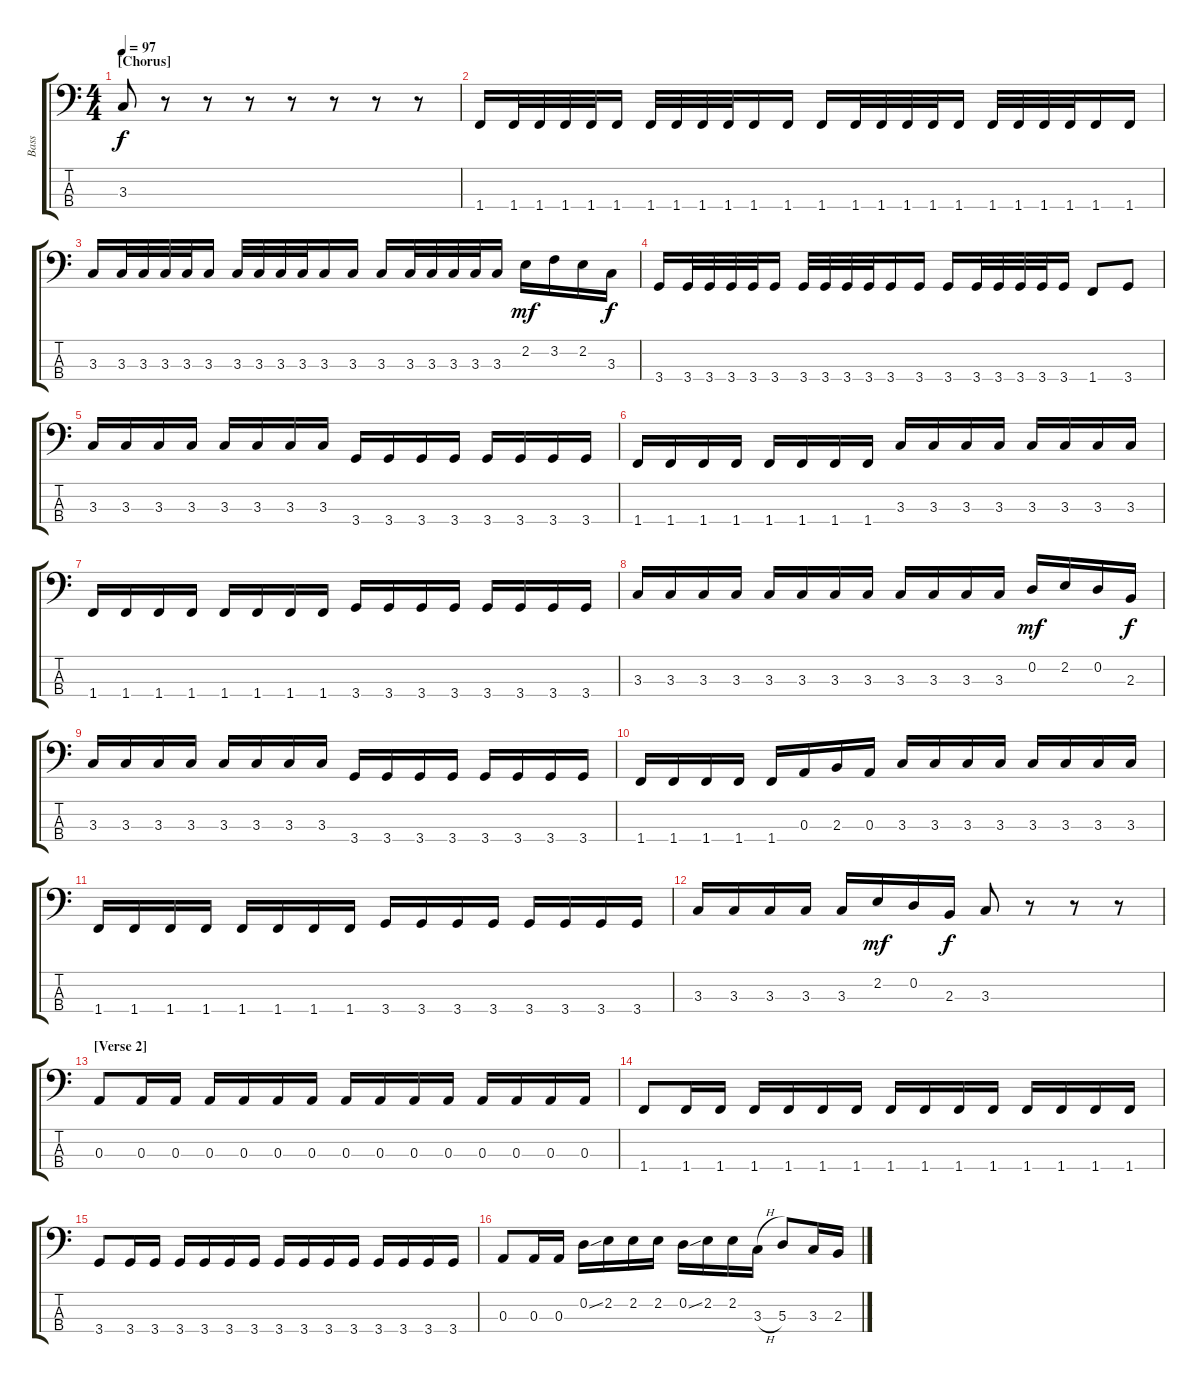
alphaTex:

\track ("Bass" "Bass") {instrument electricbassfinger}
\staff {score tabs}
\tuning (G2 D2 A1 E1) {hide}
\ts (4 4)
\section ("" "[Chorus]")
\tempo 97
\clef f4
\ks c
3.3.8{dy f} r.8 r.8 r.8 r.8 r.8 r.8 r.8 |
1.4.16 1.4.32 1.4.32 1.4.32 1.4.32 1.4.16 1.4.32 1.4.32 1.4.32 1.4.32 1.4.16 1.4.16 1.4.16 1.4.32 1.4.32 1.4.32 1.4.32 1.4.16 1.4.32 1.4.32 1.4.32 1.4.32 1.4.16 1.4.16 |
3.3.16 3.3.32 3.3.32 3.3.32 3.3.32 3.3.16 3.3.32 3.3.32 3.3.32 3.3.32 3.3.16 3.3.16 3.3.16 3.3.32 3.3.32 3.3.32 3.3.32 3.3.16 2.2.16{dy mf} 3.2.16 2.2.16 3.3.16{dy f} |
3.4.16 3.4.32 3.4.32 3.4.32 3.4.32 3.4.16 3.4.32 3.4.32 3.4.32 3.4.32 3.4.16 3.4.16 3.4.16 3.4.32 3.4.32 3.4.32 3.4.32 3.4.16 1.4.8 3.4.8 |
3.3.16 3.3.16 3.3.16 3.3.16 3.3.16 3.3.16 3.3.16 3.3.16 3.4.16 3.4.16 3.4.16 3.4.16 3.4.16 3.4.16 3.4.16 3.4.16 |
1.4.16 1.4.16 1.4.16 1.4.16 1.4.16 1.4.16 1.4.16 1.4.16 3.3.16 3.3.16 3.3.16 3.3.16 3.3.16 3.3.16 3.3.16 3.3.16 |
1.4.16 1.4.16 1.4.16 1.4.16 1.4.16 1.4.16 1.4.16 1.4.16 3.4.16 3.4.16 3.4.16 3.4.16 3.4.16 3.4.16 3.4.16 3.4.16 |
3.3.16 3.3.16 3.3.16 3.3.16 3.3.16 3.3.16 3.3.16 3.3.16 3.3.16 3.3.16 3.3.16 3.3.16 0.2.16{dy mf} 2.2.16 0.2.16 2.3.16{dy f} |
\section ("" "")
3.3.16 3.3.16 3.3.16 3.3.16 3.3.16 3.3.16 3.3.16 3.3.16 3.4.16 3.4.16 3.4.16 3.4.16 3.4.16 3.4.16 3.4.16 3.4.16 |
1.4.16 1.4.16 1.4.16 1.4.16 1.4.16 0.3.16 2.3.16 0.3.16 3.3.16 3.3.16 3.3.16 3.3.16 3.3.16 3.3.16 3.3.16 3.3.16 |
1.4.16 1.4.16 1.4.16 1.4.16 1.4.16 1.4.16 1.4.16 1.4.16 3.4.16 3.4.16 3.4.16 3.4.16 3.4.16 3.4.16 3.4.16 3.4.16 |
3.3.16 3.3.16 3.3.16 3.3.16 3.3.16 2.2.16{dy mf} 0.2.16 2.3.16{dy f} 3.3.8 r.8 r.8 r.8 |
\section ("" "[Verse 2]")
0.3.8 0.3.16 0.3.16 0.3.16 0.3.16 0.3.16 0.3.16 0.3.16 0.3.16 0.3.16 0.3.16 0.3.16 0.3.16 0.3.16 0.3.16 |
1.4.8 1.4.16 1.4.16 1.4.16 1.4.16 1.4.16 1.4.16 1.4.16 1.4.16 1.4.16 1.4.16 1.4.16 1.4.16 1.4.16 1.4.16 |
3.4.8 3.4.16 3.4.16 3.4.16 3.4.16 3.4.16 3.4.16 3.4.16 3.4.16 3.4.16 3.4.16 3.4.16 3.4.16 3.4.16 3.4.16 |
0.3.8 0.3.16 0.3.16 0.2{ss}.16 2.2.16 2.2.16 2.2.16 0.2{ss}.16 2.2.16 2.2.16 3.3{h}.16 5.3.8 3.3.16 2.3.16
